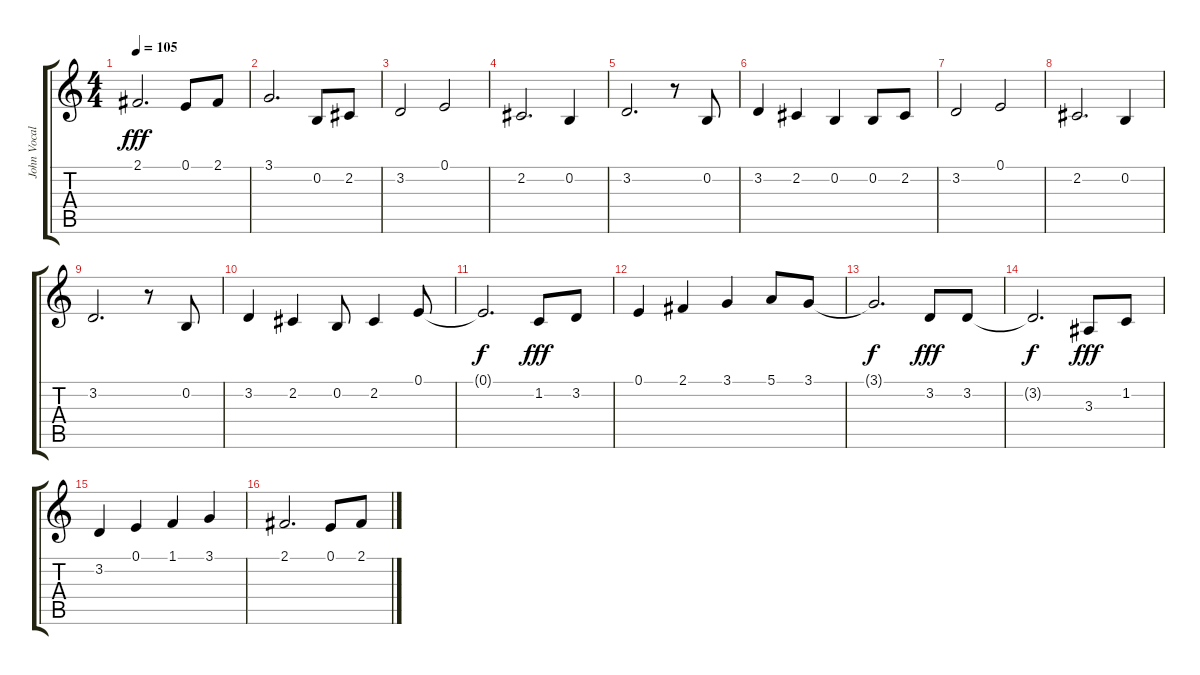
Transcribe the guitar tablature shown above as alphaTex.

\track ("John Vocal" "John Vocal") {instrument harmonica}
\staff {score tabs}
\tuning (E4 B3 G3 D3 A2 E2) {hide}
\ts (4 4)
\tempo 105
\clef g2
\ks c
2.1.2{d dy fff} 0.1.8 2.1.8 |
3.1.2{d} 0.2.8 2.2.8 |
3.2.2 0.1.2 |
2.2.2{d} 0.2.4 |
3.2.2{d} r.8 0.2.8 |
3.2.4 2.2.4 0.2.4 0.2.8 2.2.8 |
3.2.2 0.1.2 |
2.2.2{d} 0.2.4 |
3.2.2{d} r.8 0.2.8 |
3.2.4 2.2.4 0.2.8 2.2.4 0.1.8 |
0.1{t}.2{d dy f} 1.2.8{dy fff} 3.2.8 |
0.1.4 2.1.4 3.1.4 5.1.8 3.1.8 |
3.1{t}.2{d dy f} 3.2.8{dy fff} 3.2.8 |
3.2{t}.2{d dy f} 3.3.8{dy fff} 1.2.8 |
3.2.4 0.1.4 1.1.4 3.1.4 |
2.1.2{d} 0.1.8 2.1.8
